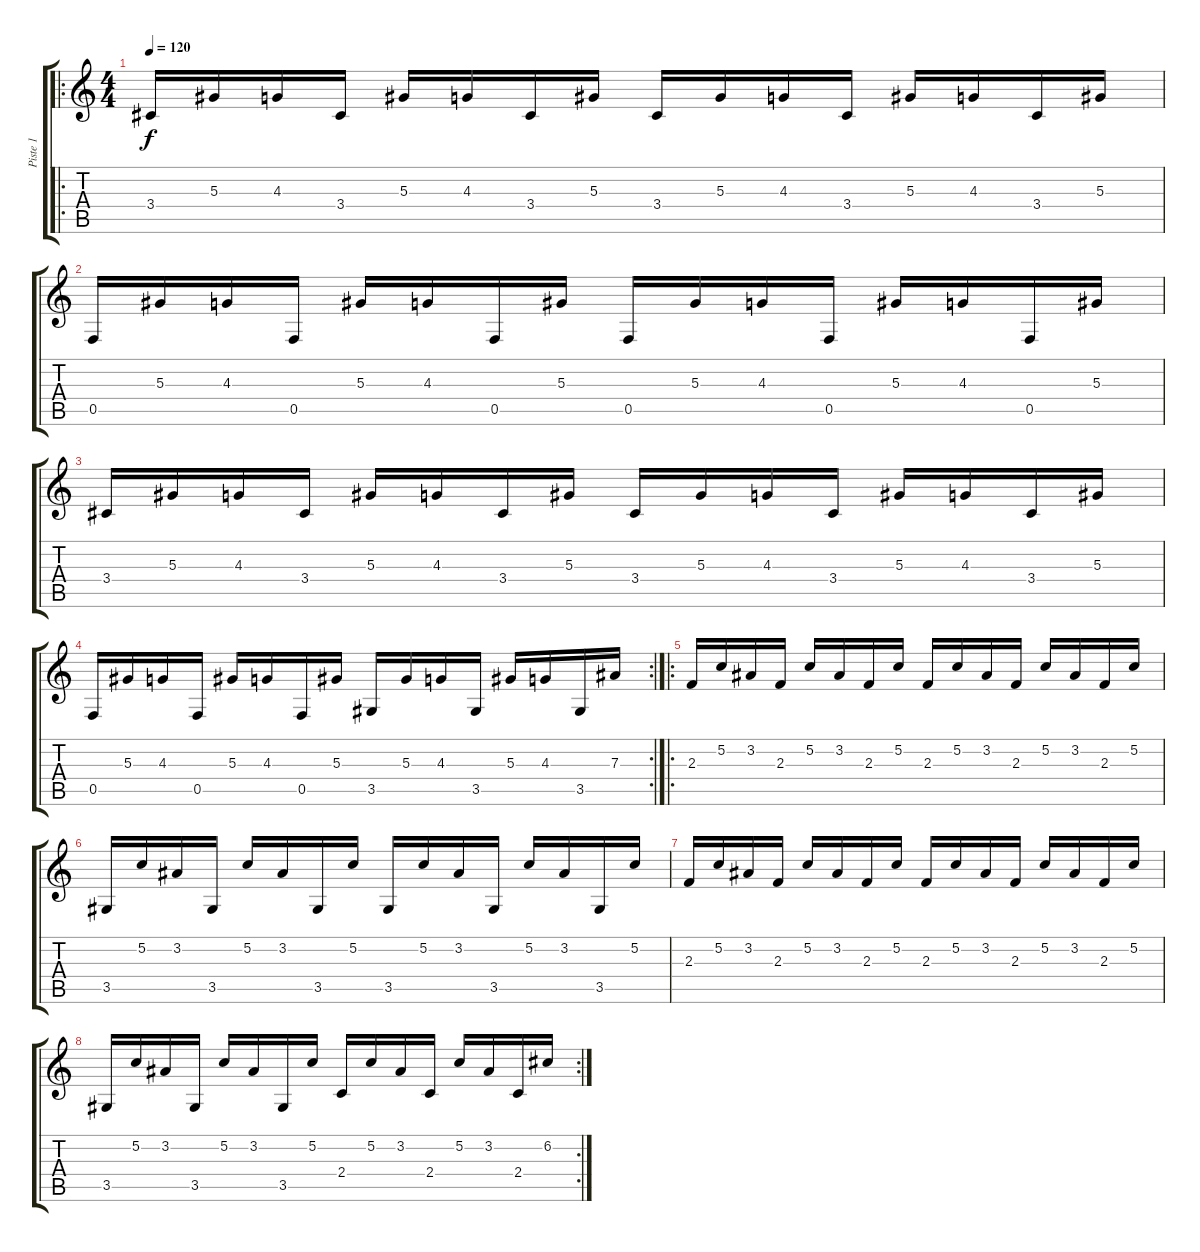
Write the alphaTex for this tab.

\track ("Piste 1" "Piste 1") {instrument distortionguitar}
\staff {score tabs}
\tuning (C4 G3 Eb3 Bb2 F2 C2) {hide}
\ro
\ts (4 4)
\tempo 120
\clef g2
\ks c
3.4.16{dy f instrument electricguitarclean} 5.3.16 4.3.16 3.4.16 5.3.16 4.3.16 3.4.16 5.3.16 3.4.16 5.3.16 4.3.16 3.4.16 5.3.16 4.3.16 3.4.16 5.3.16 |
0.5.16 5.3.16 4.3.16 0.5.16 5.3.16 4.3.16 0.5.16 5.3.16 0.5.16 5.3.16 4.3.16 0.5.16 5.3.16 4.3.16 0.5.16 5.3.16 |
3.4.16 5.3.16 4.3.16 3.4.16 5.3.16 4.3.16 3.4.16 5.3.16 3.4.16 5.3.16 4.3.16 3.4.16 5.3.16 4.3.16 3.4.16 5.3.16 |
\rc 2
0.5.16 5.3.16 4.3.16 0.5.16 5.3.16 4.3.16 0.5.16 5.3.16 3.5.16 5.3.16 4.3.16 3.5.16 5.3.16 4.3.16 3.5.16 7.3.16 |
\ro
2.3.16 5.2.16 3.2.16 2.3.16 5.2.16 3.2.16 2.3.16 5.2.16 2.3.16 5.2.16 3.2.16 2.3.16 5.2.16 3.2.16 2.3.16 5.2.16 |
3.5.16 5.2.16 3.2.16 3.5.16 5.2.16 3.2.16 3.5.16 5.2.16 3.5.16 5.2.16 3.2.16 3.5.16 5.2.16 3.2.16 3.5.16 5.2.16 |
2.3.16 5.2.16 3.2.16 2.3.16 5.2.16 3.2.16 2.3.16 5.2.16 2.3.16 5.2.16 3.2.16 2.3.16 5.2.16 3.2.16 2.3.16 5.2.16 |
\rc 2
3.5.16 5.2.16 3.2.16 3.5.16 5.2.16 3.2.16 3.5.16 5.2.16 2.4.16 5.2.16 3.2.16 2.4.16 5.2.16 3.2.16 2.4.16 6.2.16
